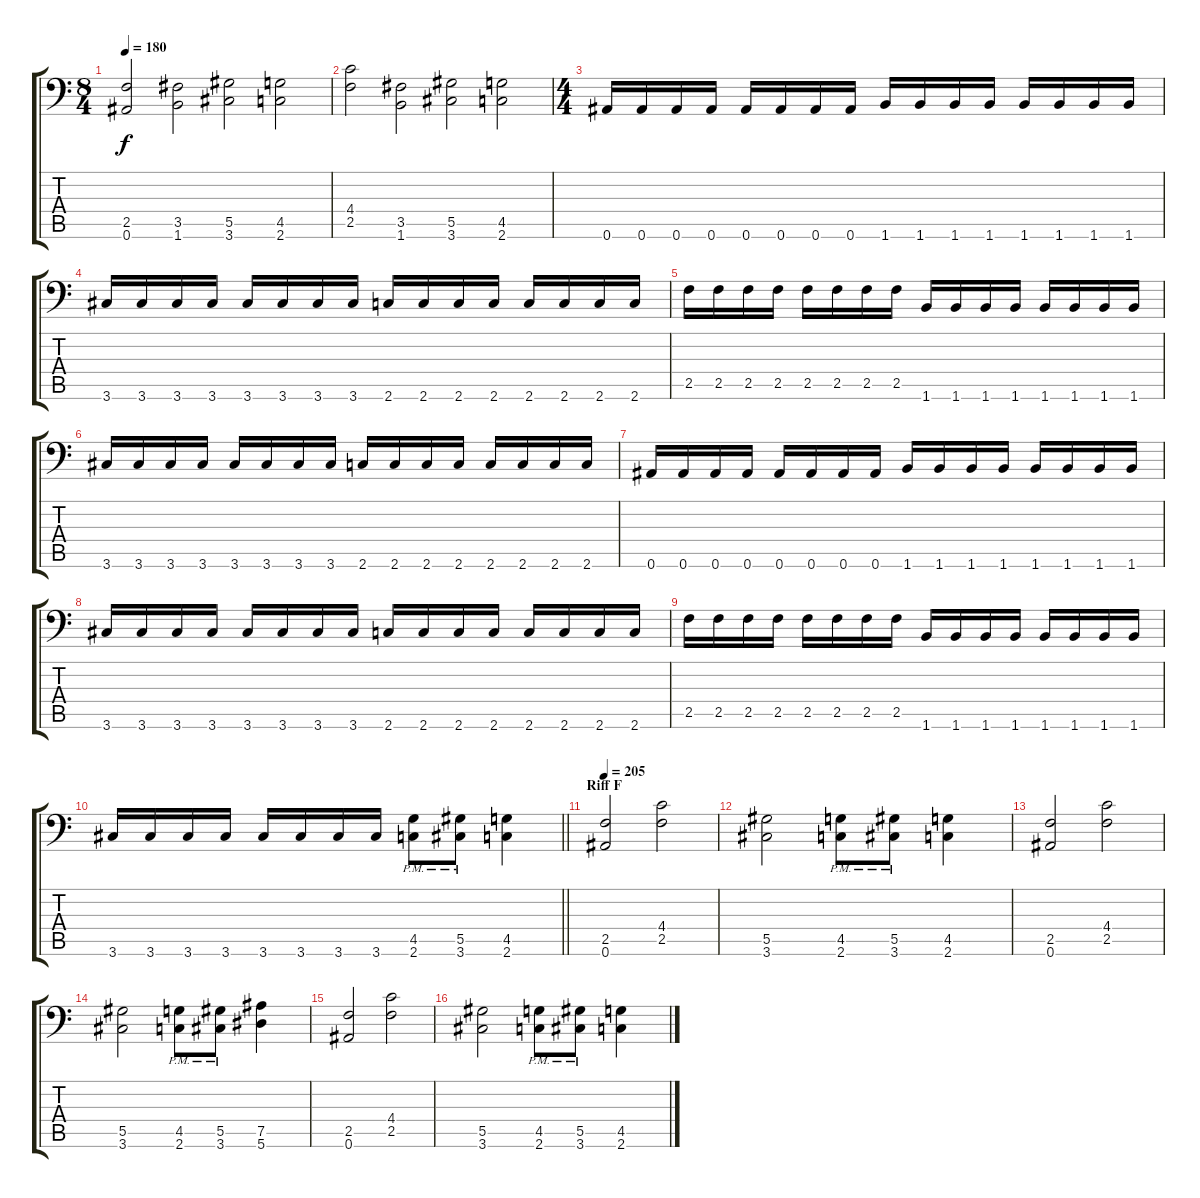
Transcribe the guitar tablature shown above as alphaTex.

\track "" {instrument overdrivenguitar}
\staff {score tabs}
\tuning (Bb3 F3 Db3 Ab2 Eb2 Bb1) {hide}
\ts (8 4)
\tempo 180
\clef f4
\ks c
(2.5 0.6).2{dy f} (3.5 1.6).2 (5.5 3.6).2 (4.5 2.6).2 |
(4.4 2.5).2 (3.5 1.6).2 (5.5 3.6).2 (4.5 2.6).2 |
\ts (4 4)
0.6.16 0.6.16 0.6.16 0.6.16 0.6.16 0.6.16 0.6.16 0.6.16 1.6.16 1.6.16 1.6.16 1.6.16 1.6.16 1.6.16 1.6.16 1.6.16 |
3.6.16 3.6.16 3.6.16 3.6.16 3.6.16 3.6.16 3.6.16 3.6.16 2.6.16 2.6.16 2.6.16 2.6.16 2.6.16 2.6.16 2.6.16 2.6.16 |
2.5.16 2.5.16 2.5.16 2.5.16 2.5.16 2.5.16 2.5.16 2.5.16 1.6.16 1.6.16 1.6.16 1.6.16 1.6.16 1.6.16 1.6.16 1.6.16 |
3.6.16 3.6.16 3.6.16 3.6.16 3.6.16 3.6.16 3.6.16 3.6.16 2.6.16 2.6.16 2.6.16 2.6.16 2.6.16 2.6.16 2.6.16 2.6.16 |
0.6.16 0.6.16 0.6.16 0.6.16 0.6.16 0.6.16 0.6.16 0.6.16 1.6.16 1.6.16 1.6.16 1.6.16 1.6.16 1.6.16 1.6.16 1.6.16 |
3.6.16 3.6.16 3.6.16 3.6.16 3.6.16 3.6.16 3.6.16 3.6.16 2.6.16 2.6.16 2.6.16 2.6.16 2.6.16 2.6.16 2.6.16 2.6.16 |
2.5.16 2.5.16 2.5.16 2.5.16 2.5.16 2.5.16 2.5.16 2.5.16 1.6.16 1.6.16 1.6.16 1.6.16 1.6.16 1.6.16 1.6.16 1.6.16 |
\barLineRight lightlight
3.6.16 3.6.16 3.6.16 3.6.16 3.6.16 3.6.16 3.6.16 3.6.16 (4.5{pm} 2.6{pm}).8 (5.5{pm} 3.6{pm}).8 (4.5 2.6).4 |
\section ("" "Riff F")
\tempo 205
(2.5 0.6).2 (4.4 2.5).2 |
(5.5 3.6).2 (4.5{pm} 2.6{pm}).8 (5.5{pm} 3.6{pm}).8 (4.5 2.6).4 |
(2.5 0.6).2 (4.4 2.5).2 |
(5.5 3.6).2 (4.5{pm} 2.6{pm}).8 (5.5{pm} 3.6{pm}).8 (7.5 5.6).4 |
(2.5 0.6).2 (4.4 2.5).2 |
(5.5 3.6).2 (4.5{pm} 2.6{pm}).8 (5.5{pm} 3.6{pm}).8 (4.5 2.6).4
